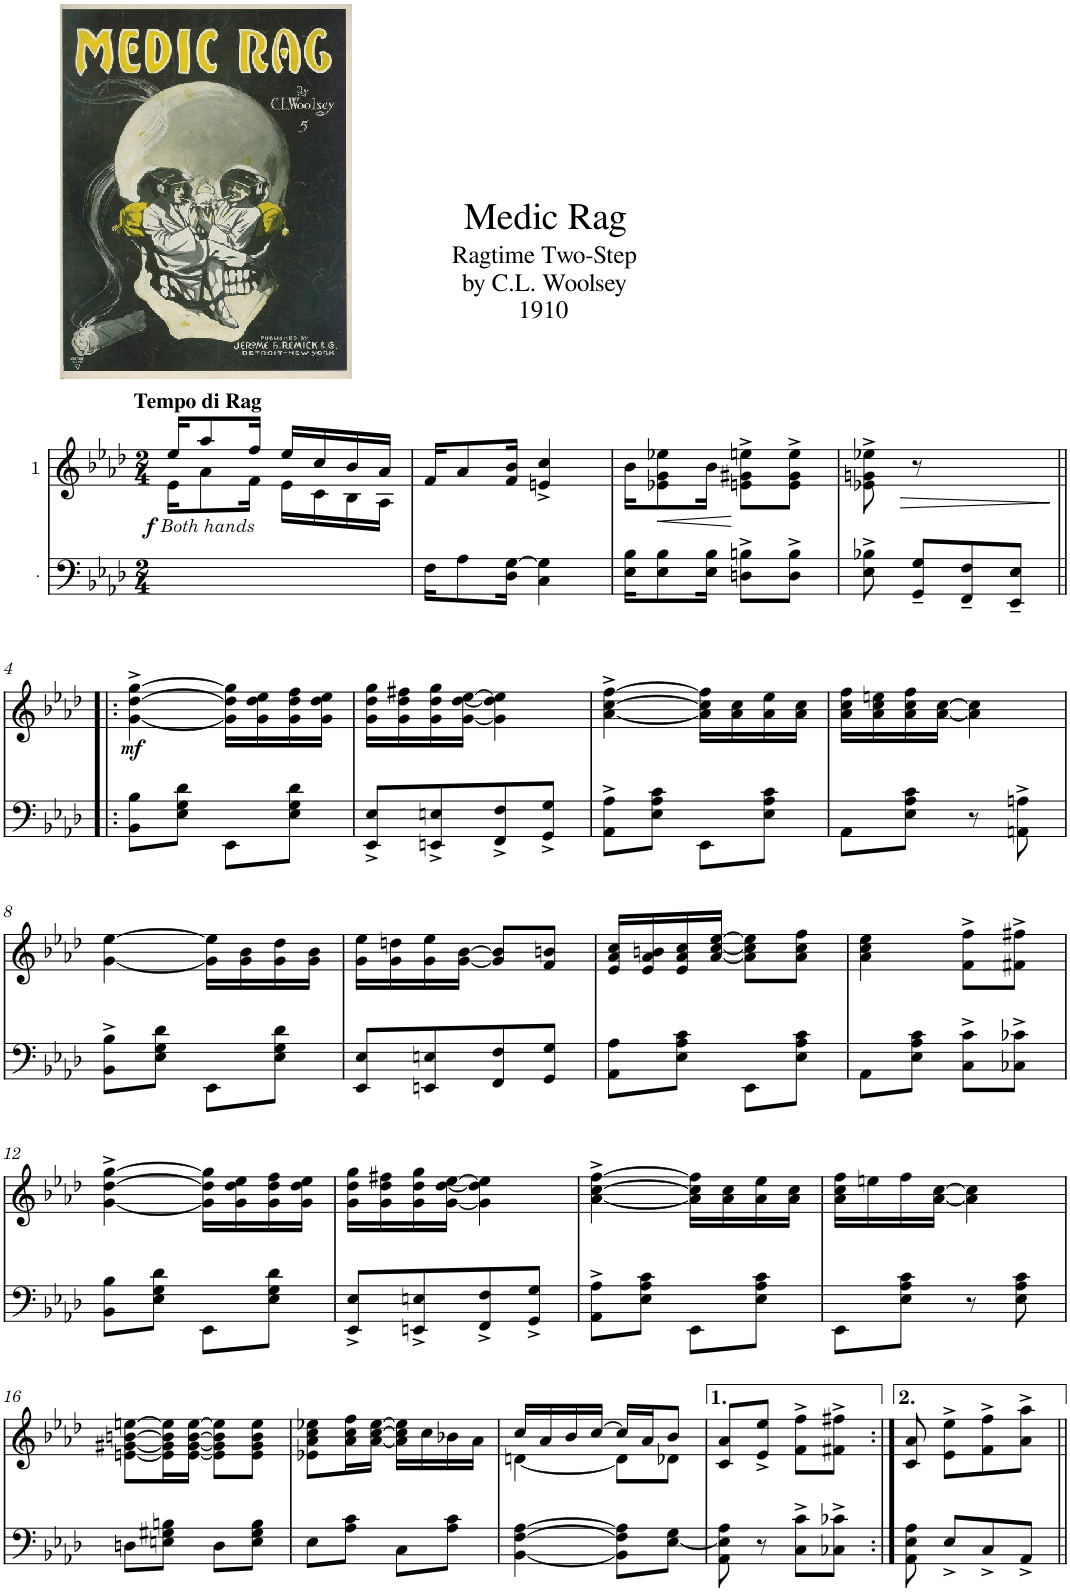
**kern	**kern	**dynam
*part2	*part1	*part1
*staff2	*staff1	*staff1
*I".	*I"1	*
*clefF4	*clefG2	*
*k[b-e-a-d-]	*k[b-e-a-d-]	*
*A-:	*A-:	*
*M2/4	*M2/4	*
=1	=1	=1
*	*^	*
!	!LO:TX:a:B:t=Tempo di Rag	!	!
!	!LO:TX:b:i:t=Both hands	!	!
!	!	!	!LO:DY:b
2ryy	16ee-/KL	16e-\KL	f
.	8aa-/	8a-\	.
.	16ff/Jk	16f\Jk	.
.	16ee-/LL	16e-\LL	.
.	16cc/	16c\	.
.	16b-/	16B-\	.
.	16a-/JJ	16A-\JJ	.
*	*v	*v	*
=1X1	=1X1	=1X1
16F\KL	16f/KL	.
8A-\	8a-/	.
16D-\ [16G\Jk	16f/ 16b-/Jk	.
4C\ 4G\]	4en/^ 4cc/^	.
=2	=2	=2
16E-\ 16B-\KL	16b-\KL	.
!	!	!LO:HP:b
8E-\ 8B-\	8e-X\ 8g\ 8ee-X\	<
16E-\ 16B-\Jk	16b-\Jk	.
8Dn\^ 8Bn\^L	8en\^ 8g#X\^ 8een\^L	[
8D\^ 8B\^J	8e\^ 8g#\^ 8ee\^J	.
=3	=3	=3
8E-\^ 8B-X\^	8e-X\^ 8gn\^ 8ee-X\^	.
!	!	!LO:HP:b
8GG/~ 8G/~L	8r	>
8FF/~ 8F/~	4ryy	.
8EE-/~ 8E-/~J	.	.
.	.	]
!!LO:LB:g=z
=4!|:	=4!|:	=4!|:
!	!	!LO:DY:b
8BB-\ 8B-\L	[4g\^ [4dd-\^ [4gg\^	mf
8E-\ 8G\ 8d-\J	.	.
8EE-\L	16g\] 16dd-\] 16gg\]LL	.
.	16g\ 16dd-\ 16ee-\	.
8E-\ 8G\ 8d-\J	16g\ 16dd-\ 16ff\	.
.	16g\ 16dd-\ 16ee-\JJ	.
=5	=5	=5
8EE-/^ 8E-/^L	16g\ 16dd-\ 16gg\LL	.
.	16g\ 16dd-\ 16ff#X\	.
8EEn/^ 8En/^	16g\ 16dd-\ 16gg\	.
.	[16g\ [16dd-\ [16ee-\JJ	.
8FF/^ 8F/^	4g\] 4dd-\] 4ee-\]	.
8GG/^ 8G/^J	.	.
=6	=6	=6
8AA-\^ 8A-\^L	[4a-\^ [4cc\^ [4ff\^	.
8E-\ 8A-\ 8c\J	.	.
8EE-\L	16a-\] 16cc\] 16ff\]LL	.
.	16a-\ 16cc\	.
8E-\ 8A-\ 8c\J	16a-\ 16ee-\	.
.	16a-\ 16cc\JJ	.
=7	=7	=7
8AA-\L	16a-\ 16cc\ 16ff\LL	.
.	16a-\ 16cc\ 16een\	.
8E-\ 8A-\ 8c\J	16a-\ 16cc\ 16ff\	.
.	[16a-\ [16cc\JJ	.
8r	4a-\] 4cc\]	.
8AAn\^ 8An\^	.	.
!!LO:LB:g=z
=8	=8	=8
*k[b-e-a-d-]	*k[b-e-a-d-]	*
*A-:	*A-:	*
8BB-\^ 8B-\^L	[4g\ [4ee-\	.
8E-\ 8G\ 8d-\J	.	.
8EE-\L	16g\] 16ee-\]LL	.
.	16g\ 16b-\	.
8E-\ 8G\ 8d-\J	16g\ 16dd-\	.
.	16g\ 16b-\JJ	.
=9	=9	=9
8EE-/ 8E-/L	16g\ 16ee-\LL	.
.	16g\ 16ddn\	.
8EEn/ 8En/	16g\ 16ee-\	.
.	[16g\ [16b-\JJ	.
8FF/ 8F/	8g/] 8b-/]L	.
8GG/ 8G/J	8f/ 8bn/J	.
=10	=10	=10
8AA-\ 8A-\L	16e-/ 16a-/ 16cc/LL	.
.	16e-/ 16a-/ 16bn/	.
8E-\ 8A-\ 8c\J	16e-/ 16a-/ 16cc/	.
.	[16a-/ [16cc/ [16ee-/JJ	.
8EE-\L	8a-\] 8cc\] 8ee-\]L	.
8E-\ 8A-\ 8c\J	8a-\ 8cc\ 8ff\J	.
=11	=11	=11
8AA-\L	4a-\ 4cc\ 4ee-\	.
8E-\ 8A-\ 8c\J	.	.
8C\^ 8c\^L	8f\^ 8ff\^L	.
8C-X\^ 8c-X\^J	8f#X\^ 8ff#X\^J	.
!!LO:LB:g=z
=12	=12	=12
8BB-\ 8B-\L	[4g\^ [4dd-\^ [4gg\^	.
8E-\ 8G\ 8d-\J	.	.
8EE-\L	16g\] 16dd-\] 16gg\]LL	.
.	16g\ 16dd-\ 16ee-\	.
8E-\ 8G\ 8d-\J	16g\ 16dd-\ 16ff\	.
.	16g\ 16dd-\ 16ee-\JJ	.
=13	=13	=13
8EE-/^ 8E-/^L	16g\ 16dd-\ 16gg\LL	.
.	16g\ 16dd-\ 16ff#X\	.
8EEn/^ 8En/^	16g\ 16dd-\ 16gg\	.
.	[16g\ [16dd-\ [16ee-\JJ	.
8FF/^ 8F/^	4g\] 4dd-\] 4ee-\]	.
8GG/^ 8G/^J	.	.
=14	=14	=14
8AA-\^ 8A-\^L	[4a-\^ [4cc\^ [4ff\^	.
8E-\ 8A-\ 8c\J	.	.
8EE-\L	16a-\] 16cc\] 16ff\]LL	.
.	16a-\ 16cc\	.
8E-\ 8A-\ 8c\J	16a-\ 16ee-\	.
.	16a-\ 16cc\JJ	.
=15	=15	=15
8EE-\L	16a-\ 16cc\ 16ff\LL	.
.	16een\	.
8E-\ 8A-\ 8c\J	16ff\	.
.	[16a-\ [16cc\JJ	.
8r	4a-\] 4cc\]	.
8E-\ 8A-\ 8c\	.	.
!!LO:LB:g=z
=16	=16	=16
8Dn\L	[8en\ [8g#X\ [8bn\ [8een\L	.
8En\ 8G#X\ 8Bn\J	16e\] 16g#\] 16b\] 16ee\]L	.
.	[16e\ [16g#\ [16b\ [16ee\JJ	.
8D\L	8e\] 8g#\] 8b\] 8ee\]L	.
8E\ 8G#\ 8B\J	8e\ 8g#\ 8b\ 8ee\J	.
=17	=17	=17
8E-\L	8e-X\ 8a-\ 8cc\ 8ee-X\L	.
8A-\ 8c\J	16a-\ 16cc\ 16ff\L	.
.	[16a-\ [16cc\ [16ee-\JJ	.
8C\L	16a-\] 16cc\] 16ee-\]LL	.
.	16cc\	.
8A-\ 8c\J	16b-X\	.
.	16a-\JJ	.
=18	=18	=18
*	*^	*
[4BB-\ [4F\ [4A-\	16cc/LL	[4dn\	.
.	16a-/	.	.
.	16b-/	.	.
.	[16cc/JJ	.	.
8BB-\] 8F\] 8A-\]L	16cc/LL]	8d\L]	.
.	16a-/J	.	.
[8E-\ 8G\J	8b-/J	8d-X\J	.
*	*v	*v	*
=19	=19	=19
8AA-\ 8E-\] 8A-\	8c/ 8a-/L	.
8r	8e-/^ 8ee-/^J	.
8C\^ 8c\^L	8f\^ 8ff\^L	.
8C-X\^ 8c-X\^J	8f#X\^ 8ff#X\^J	.
=20:|!	=20:|!	=20:|!
8AA-\ 8E-\ 8A-\	8c/ 8a-/	.
8E-^/L	8e-\^ 8ee-\^L	.
8C^/	8f\^ 8ff\^	.
8AA-^/J	8a-\^ 8aa-\^J	.
=||	=||	=||
*-	*-	*-
